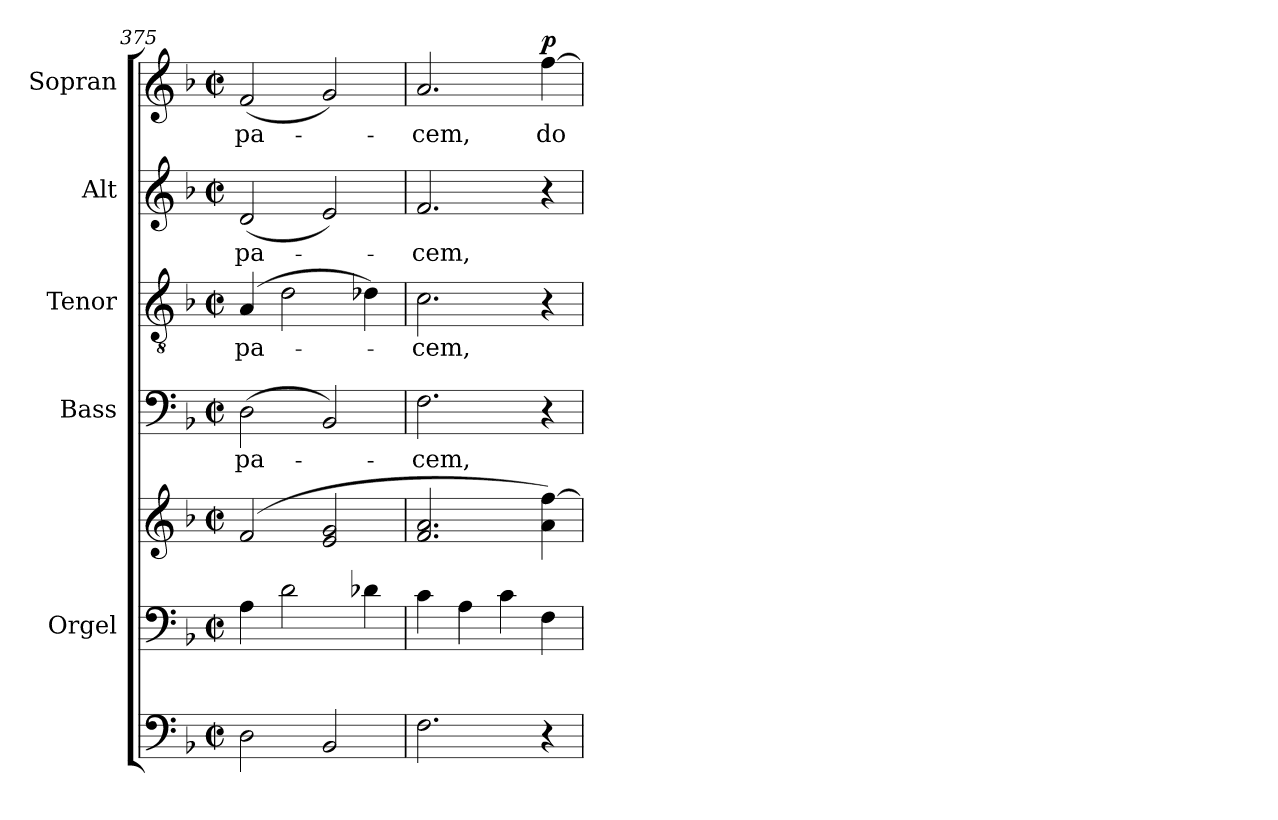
**kern	**kern	**kern	**kern	**text	**kern	**text	**kern	**text	**kern	**text	**dynam
*part6	*part5	*part5	*part4	*part4	*part3	*part3	*part2	*part2	*part1	*part1	*part1
*staff7	*staff6	*staff5	*staff4	*staff4	*staff3	*staff3	*staff2	*staff2	*staff1	*staff1	*staff1
*	*I"Orgel	*	*I"Bass	*	*I"Tenor	*	*I"Alt	*	*I"Sopran	*	*
*	*I'Org.	*	*I'B	*	*I'T	*	*I'A	*	*I'S	*	*
*clefF4	*clefF4	*clefG2	*clefF4	*	*clefGv2	*	*clefG2	*	*clefG2	*	*
*ITrd7c12	*	*	*	*	*	*	*	*	*	*	*
*k[b-]	*k[b-]	*k[b-]	*k[b-]	*	*k[b-]	*	*k[b-]	*	*k[b-]	*	*
*F:	*F:	*F:	*F:	*	*F:	*	*F:	*	*F:	*	*
*M2/2	*M2/2	*M2/2	*M2/2	*	*M2/2	*	*M2/2	*	*M2/2	*	*
*met(c|)	*met(c|)	*met(c|)	*met(c|)	*	*met(c|)	*	*met(c|)	*	*met(c|)	*	*
=375	=375	=375	=375	=375	=375	=375	=375	=375	=375	=375	=375
!	!	!	!	!LO:LY:b	!	!LO:LY:b	!	!LO:LY:b	!	!LO:LY:b	!
2DD\	4A\	(2f/	(>2D\	pa-	(4A/	pa-	(<2d/	pa-	(<2f/	pa-	.
.	2d\	.	.	.	2d\	.	.	.	.	.	.
2BBB-/	.	2e/ 2g/	2BB-/)	.	.	.	2e/)	.	2g/)	.	.
.	4d-X\	.	.	.	4d-X\)	.	.	.	.	.	.
!!LO:LB:g=z
=376	=376	=376	=376	=376	=376	=376	=376	=376	=376	=376	=376
!	!	!	!	!LO:LY:b	!	!LO:LY:b	!	!LO:LY:b	!	!LO:LY:b	!
2.FF\	4c\	2.f/ 2.a/	2.F\	-cem,	2.c\	-cem,	2.f/	-cem,	2.a/	-cem,	.
.	4A\	.	.	.	.	.	.	.	.	.	.
.	4c\	.	.	.	.	.	.	.	.	.	.
!	!	!	!	!	!	!	!	!	!	!LO:LY:b	!LO:DY:a
4r	4F\	4a\ [4ff\)	4r	.	4r	.	4r	.	[4ff\	do-	p
=	=	=	=	=	=	=	=	=	=	=	=
*-	*-	*-	*-	*-	*-	*-	*-	*-	*-	*-	*-
